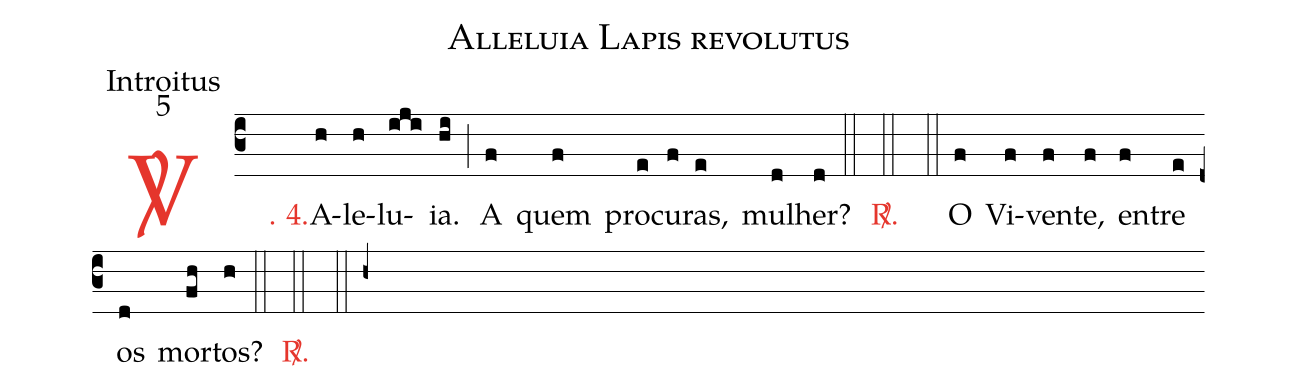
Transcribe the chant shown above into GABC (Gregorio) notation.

name: Alleluia Lapis revolutus;
office-part: Introitus;
mode: 5;
%%
(c3)

<c><sp>V/</sp>. 4.</c>() A(h)le(h)lu(iji)ia.(hi) (;) A(f) quem(f) pro(e)cu(f)ras,(e) mu(d)lher?(d)

(::)

<c><sp>R/</sp>.</c>(::)

(::)

O(f) Vi(f)ven(f)te,(f) en(f)tre(e) os(d) mor(fh)tos?(h)

(::)

<c><sp>R/</sp>.</c>(::)

(::)

(h+)
